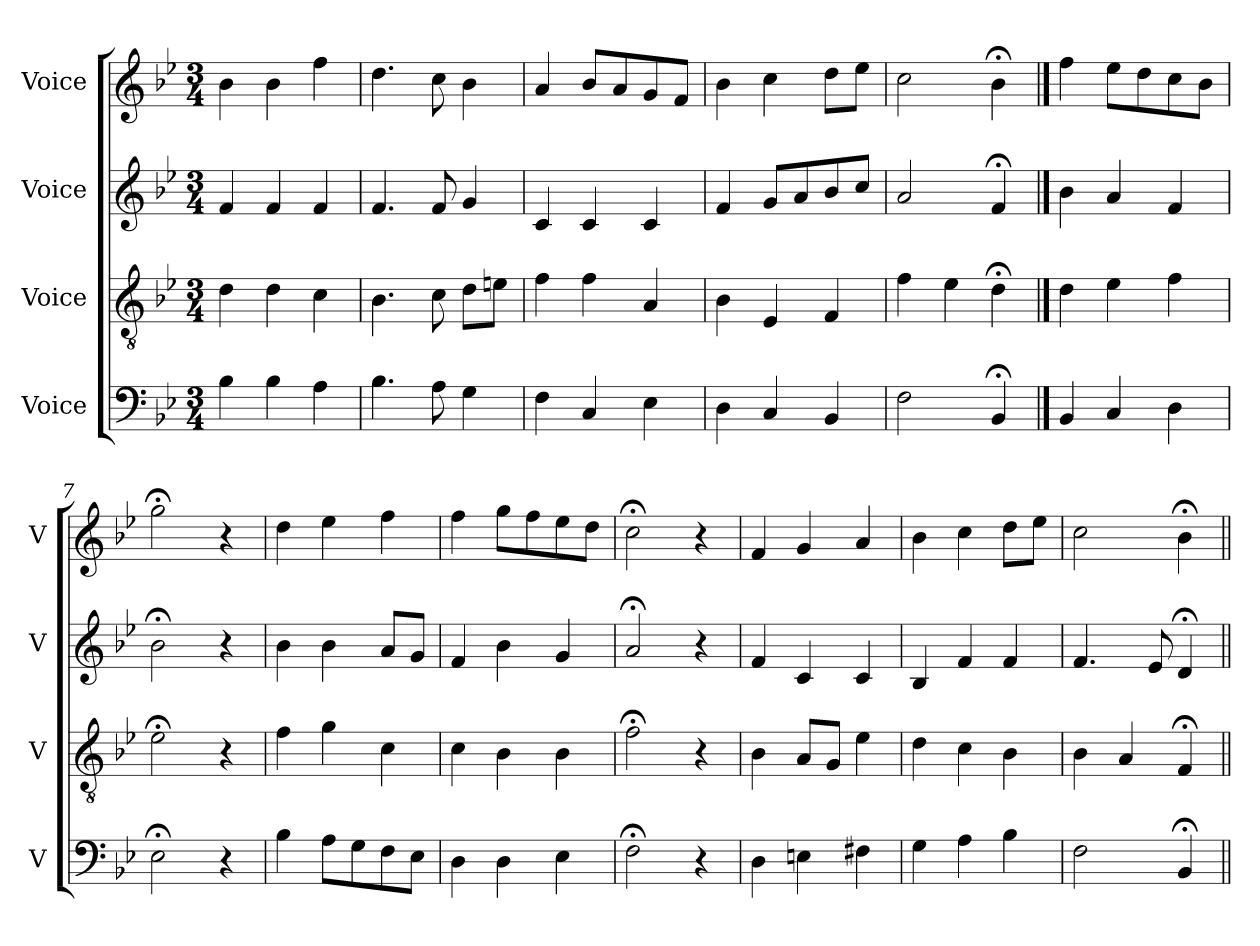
**kern	**kern	**kern	**kern
*part4	*part3	*part2	*part1
*staff4	*staff3	*staff2	*staff1
*I"Voice	*I"Voice	*I"Voice	*I"Voice
*I'V	*I'V	*I'V	*I'V
*clefF4	*clefGv2	*clefG2	*clefG2
*k[b-e-]	*k[b-e-]	*k[b-e-]	*k[b-e-]
*M3/4	*M3/4	*M3/4	*M3/4
*MM100	*MM100	*MM100	*MM100
=1	=1	=1	=1
4B-\	4d\	4f/	4b-\
4B-\	4d\	4f/	4b-\
4A\	4c\	4f/	4ff\
=2	=2	=2	=2
4.B-\	4.B-\	4.f/	4.dd\
8A\	8c\	8f/	8cc\
4G\	8d\L	4g/	4b-\
.	8en\J	.	.
=3	=3	=3	=3
4F\	4f\	4c/	4a/
4C/	4f\	4c/	8b-/L
.	.	.	8a/
4E-\	4A/	4c/	8g/
.	.	.	8f/J
=4	=4	=4	=4
4D\	4B-\	4f/	4b-\
4C/	4E-/	8g/L	4cc\
.	.	8a/	.
4BB-/	4F/	8b-/	8dd\L
.	.	8cc/J	8ee-\J
=5	=5	=5	=5
2F\	4f\	2a/	2cc\
.	4e-\	.	.
4BB-;/	4d;\	4f;/	4b-;\
==6	==6	==6	==6
4BB-/	4d\	4b-\	4ff\
4C/	4e-\	4a/	8ee-\L
.	.	.	8dd\
4D\	4f\	4f/	8cc\
.	.	.	8b-\J
!!LO:LB:g=z
=7	=7	=7	=7
2E-;\	2e-;\	2b-;\	2gg;\
4r	4r	4r	4r
=8	=8	=8	=8
4B-\	4f\	4b-\	4dd\
8A\L	4g\	4b-\	4ee-\
8G\	.	.	.
8F\	4c\	8a/L	4ff\
8E-\J	.	8g/J	.
=9	=9	=9	=9
4D\	4c\	4f/	4ff\
4D\	4B-\	4b-\	8gg\L
.	.	.	8ff\
4E-\	4B-\	4g/	8ee-\
.	.	.	8dd\J
=10	=10	=10	=10
2F;\	2f;\	2a;/	2cc;\
4r	4r	4r	4r
=11	=11	=11	=11
4D\	4B-\	4f/	4f/
4En\	8A/L	4c/	4g/
.	8G/J	.	.
4F#X\	4e-\	4c/	4a/
=12	=12	=12	=12
4G\	4d\	4B-/	4b-\
4A\	4c\	4f/	4cc\
4B-\	4B-\	4f/	8dd\L
.	.	.	8ee-\J
=13	=13	=13	=13
2F\	4B-\	4.f/	2cc\
.	4A/	.	.
.	.	8e-/	.
4BB-;/	4F;/	4d;/	4b-;\
=||	=||	=||	=||
*-	*-	*-	*-
